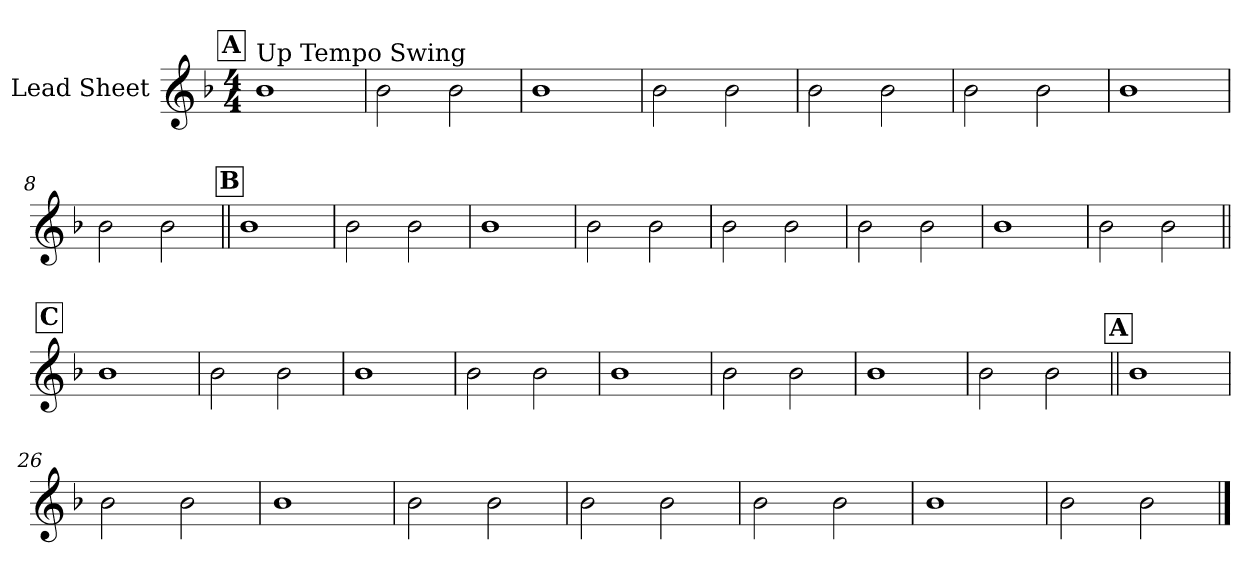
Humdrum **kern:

**kern
*part1
*staff1
*I"Lead Sheet
*clefG2
*k[b-]
*F:
*M4/4
!!LO:REH:place=s1:a:fs=14:t=A
=1
!LO:TX:a:t=Up Tempo Swing
1b-
=2
2b-\
2b-\
=3
1b-
=4
2b-\
2b-\
!!LO:LB:g=z
=5
2b-\
2b-\
=6
2b-\
2b-\
=7
1b-
=8
2b-\
2b-\
!!LO:LB:g=z
!!LO:REH:place=s1:a:fs=14:t=B
=9||
1b-
=10
2b-\
2b-\
=11
1b-
=12
2b-\
2b-\
!!LO:LB:g=z
=13
2b-\
2b-\
=14
2b-\
2b-\
=15
1b-
=16
2b-\
2b-\
!!LO:LB:g=z
!!LO:REH:place=s1:a:fs=14:t=C
=17||
1b-
=18
2b-\
2b-\
=19
1b-
=20
2b-\
2b-\
!!LO:LB:g=z
=21
1b-
=22
2b-\
2b-\
=23
1b-
=24
2b-\
2b-\
!!LO:LB:g=z
!!LO:REH:place=s1:a:fs=14:t=A
=25||
1b-
=26
2b-\
2b-\
=27
1b-
=28
2b-\
2b-\
!!LO:LB:g=z
=29
2b-\
2b-\
=30
2b-\
2b-\
=31
1b-
=32
2b-\
2b-\
==
*-
